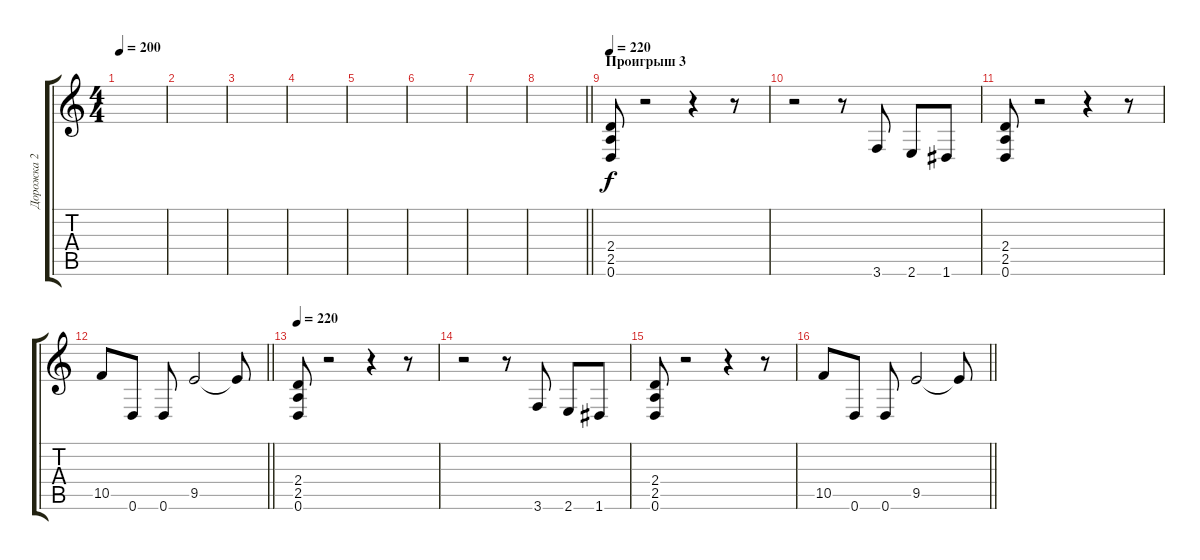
\track ("Дорожка 2" "Дорожка 2") {instrument distortionguitar}
\staff {score tabs}
\tuning (D4 A3 F3 C3 G2 D2) {hide}
\ts (4 4)
\tempo 200
\clef g2
\ks c
|
|
|
|
|
|
|
\barLineRight lightlight
|
\section ("" "Проигрыш 3")
\tempo 220
(2.4 2.5 0.6).8 r.2 r.4 r.8 |
r.2 r.8 3.6.8 2.6.8 1.6.8 |
(2.4 2.5 0.6).8 r.2 r.4 r.8 |
\barLineRight lightlight
10.5.8 0.6.8 0.6.8 9.5.2 9.5{t}.8 |
\section ("" "")
\tempo 220
(2.4 2.5 0.6).8 r.2 r.4 r.8 |
r.2 r.8 3.6.8 2.6.8 1.6.8 |
(2.4 2.5 0.6).8 r.2 r.4 r.8 |
\barLineRight lightlight
10.5.8 0.6.8 0.6.8 9.5.2 9.5{t}.8
